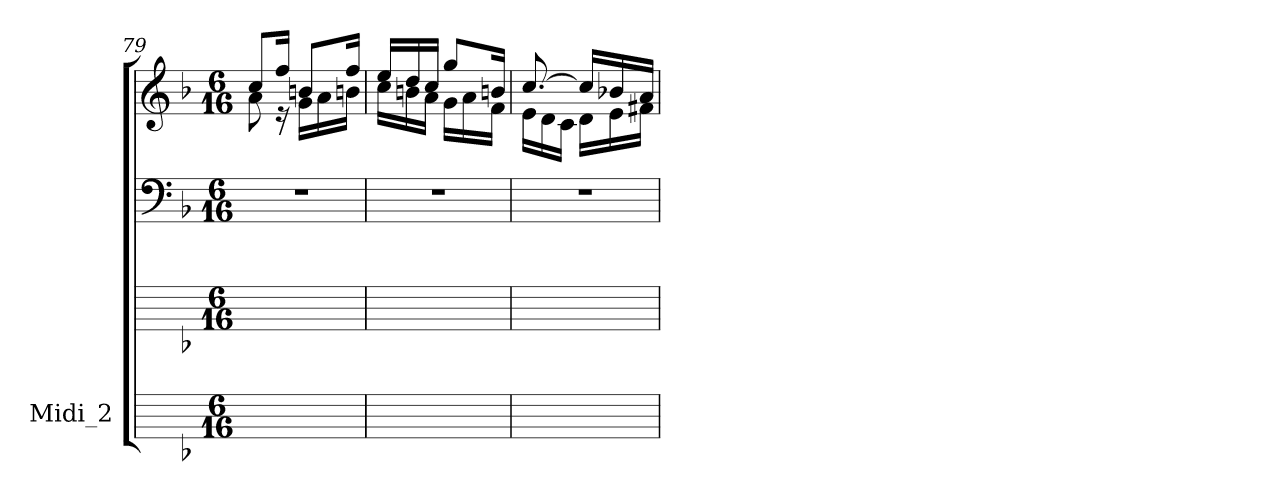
**kern	**kern	**kern	**kern
*part1	*part1	*part1	*part1
*staff4	*staff3	*staff2	*staff1
*I"Midi_2	*	*	*
*	*	*clefF4	*clefG2
*k[b-]	*k[b-]	*k[b-]	*k[b-]
*F:	*F:	*F:	*F:
*M6/16	*M6/16	*M6/16	*M6/16
=79	=79	=79	=79
*	*	*	*^
4.ryy	4.ryy	4.r	8cc/L	8a\
.	.	.	16ff/J	16r
.	.	.	8bn/L	16g\LL
.	.	.	.	16a\
.	.	.	16ff/J	16bn\JJ
=80	=80	=80	=80	=80
4.ryy	4.ryy	4.r	16ee/LL	16cc\LL
.	.	.	16dd/	16bn\
.	.	.	16cc/JJ	16a\JJ
.	.	.	8gg/L	16gLL
.	.	.	.	16a
.	.	.	16bn/J	16fJJ
=81	=81	=81	=81	=81
4.ryy	4.ryy	4.r	[8.cc/	16e\LL
.	.	.	.	16d\
.	.	.	.	16c\JJ
.	.	.	16cc/LL]	16d\LL
.	.	.	16b-X	16e\
.	.	.	16aJJ	16f#X\JJ
*	*	*	*v	*v
=	=	=	=
*-	*-	*-	*-
